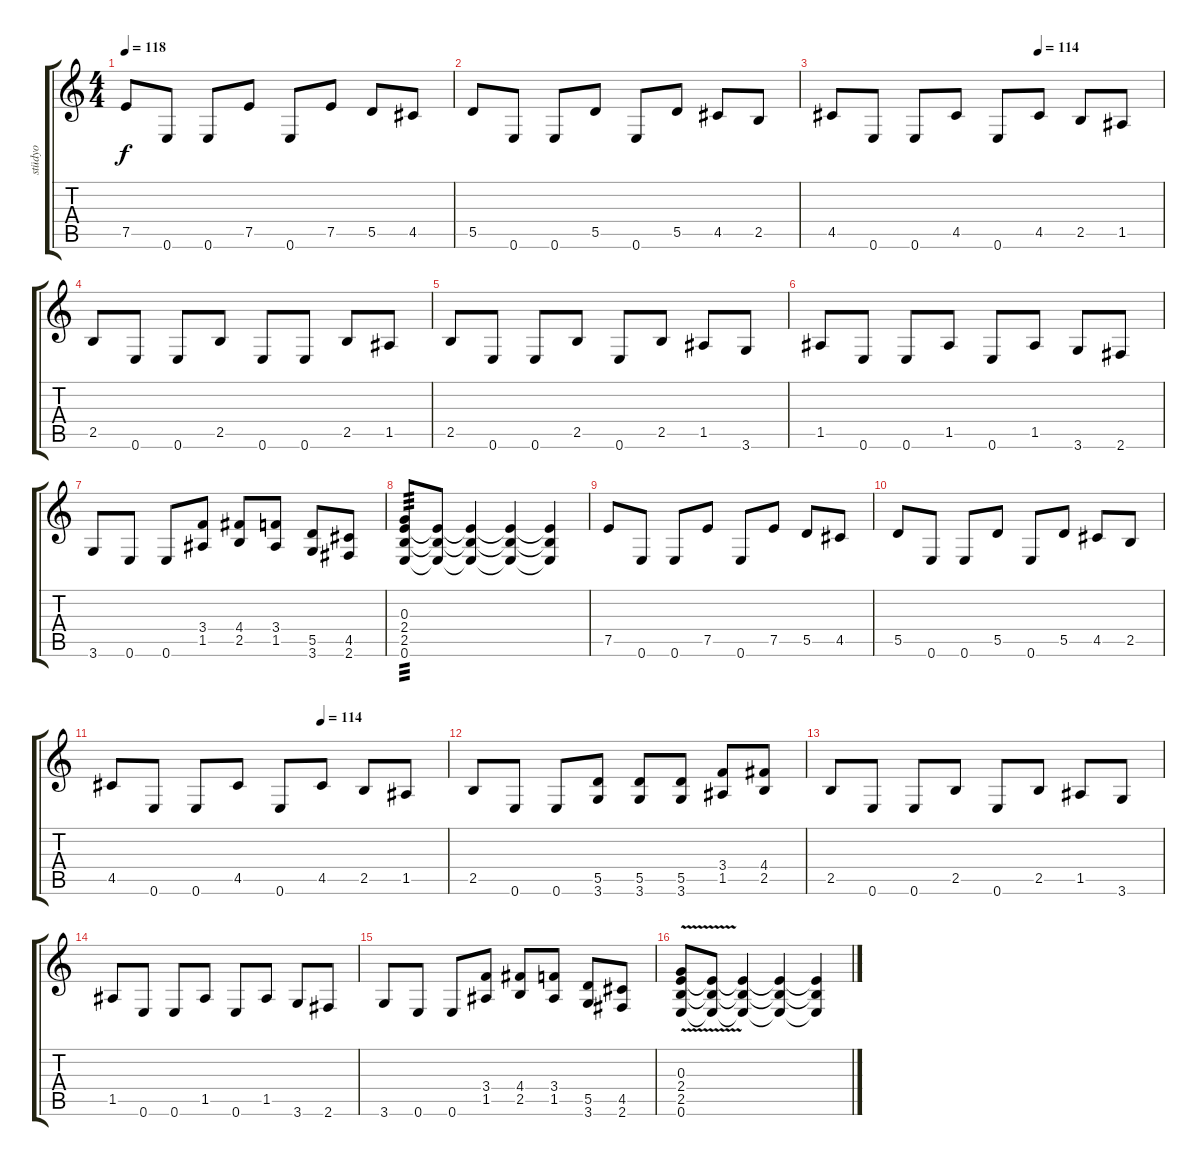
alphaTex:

\track ("stüdyo" "stüdyo") {instrument electricguitarclean}
\staff {score tabs}
\tuning (E4 B3 G3 D3 A2 E2) {hide}
\ts (4 4)
\tempo 118
\clef g2
\ks c
7.5.8{dy f instrument overdrivenguitar} 0.6.8 0.6.8 7.5.8 0.6.8 7.5.8 5.5.8 4.5.8 |
5.5.8 0.6.8 0.6.8 5.5.8 0.6.8 5.5.8 4.5.8 2.5.8 |
\tempo (114 0.625)
4.5.8 0.6.8 0.6.8 4.5.8 0.6.8 4.5.8 2.5.8 1.5.8 |
2.5.8 0.6.8 0.6.8 2.5.8 0.6.8 0.6.8 2.5.8 1.5.8 |
2.5.8 0.6.8 0.6.8 2.5.8 0.6.8 2.5.8 1.5.8 3.6.8 |
1.5.8 0.6.8 0.6.8 1.5.8 0.6.8 1.5.8 3.6.8 2.6.8 |
3.6.8 0.6.8 0.6.8 (3.4 1.5).8 (4.4 2.5).8 (3.4 1.5).8 (5.5 3.6).8 (4.5 2.6).8 |
(0.3 2.4 2.5 0.6).8{tp 3} (2.4{t} 2.5{t} 0.6{t}).8 (2.4{t} 2.5{t} 0.6{t}).4 (2.4{t} 2.5{t} 0.6{t}).4 (2.4{t} 2.5{t} 0.6{t}).4 |
7.5.8{volume 8 instrument electricguitarjazz} 0.6.8 0.6.8 7.5.8 0.6.8 7.5.8 5.5.8 4.5.8 |
5.5.8 0.6.8 0.6.8 5.5.8 0.6.8 5.5.8 4.5.8 2.5.8 |
\tempo (114 0.625)
4.5.8 0.6.8 0.6.8 4.5.8 0.6.8 4.5.8 2.5.8 1.5.8 |
2.5.8 0.6.8 0.6.8 (5.5 3.6).8 (5.5 3.6).8 (5.5 3.6).8 (3.4 1.5).8 (4.4 2.5).8 |
2.5.8 0.6.8 0.6.8 2.5.8 0.6.8 2.5.8 1.5.8 3.6.8 |
1.5.8 0.6.8 0.6.8 1.5.8 0.6.8 1.5.8 3.6.8 2.6.8 |
3.6.8 0.6.8 0.6.8 (3.4 1.5).8 (4.4 2.5).8 (3.4 1.5).8 (5.5 3.6).8 (4.5 2.6).8 |
(0.3 2.4{v} 2.5 0.6{v}).8{volume 13 instrument pad4choir} (2.4{t} 2.5{t} 0.6{t}).8 (2.4{t} 2.5{t} 0.6{t}).4 (2.4{t} 2.5{t} 0.6{t}).4 (2.4{t} 2.5{t} 0.6{t}).4
